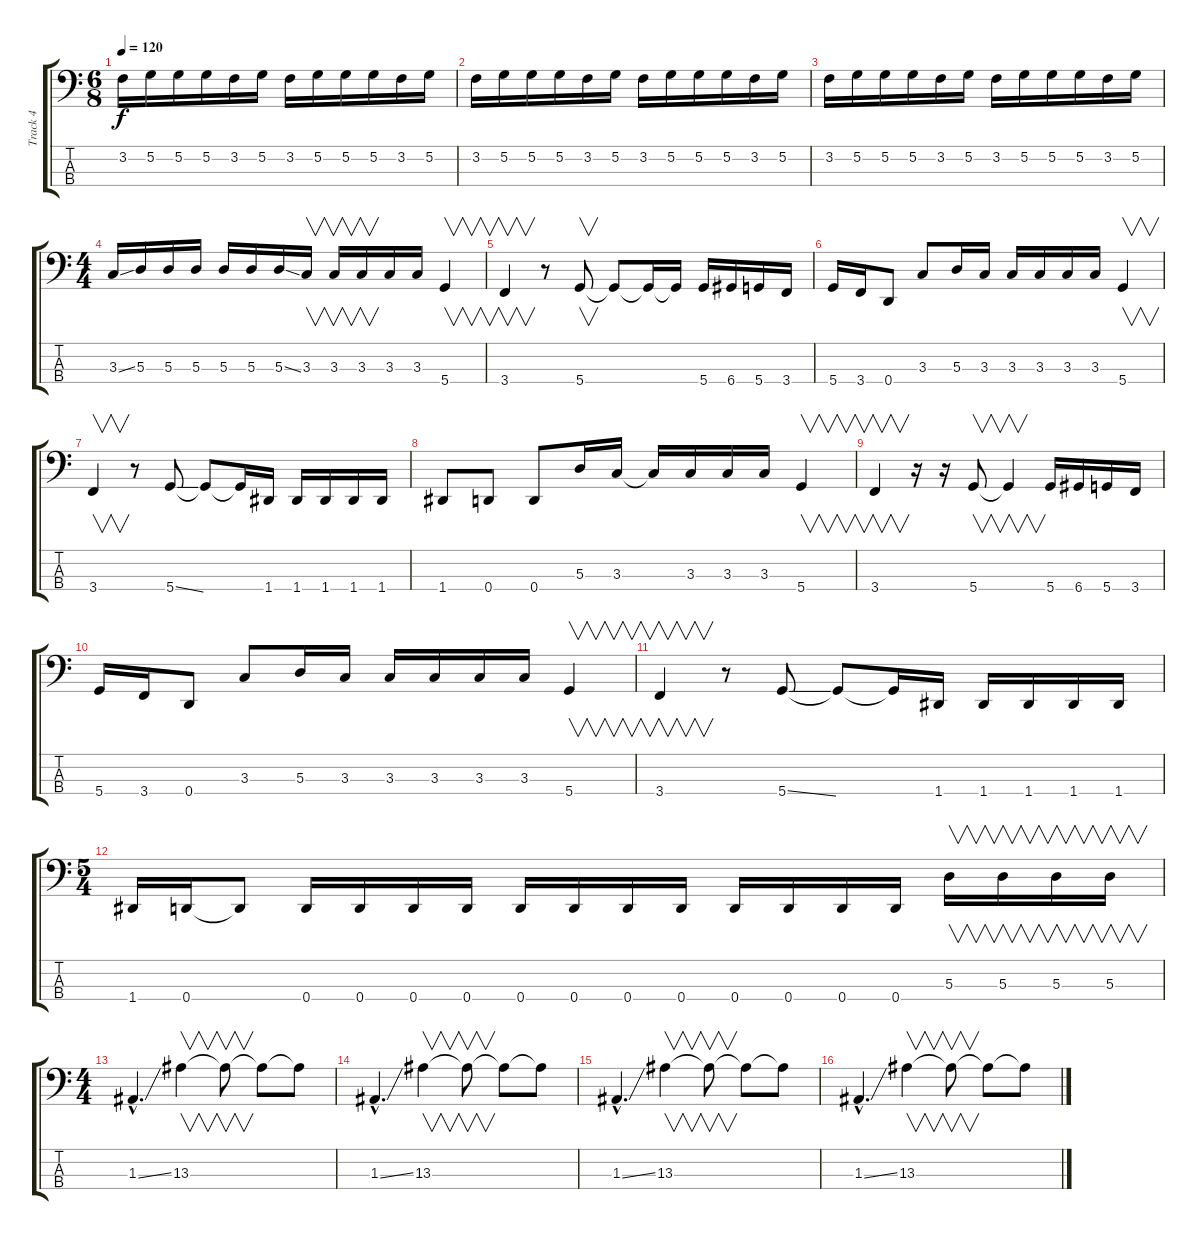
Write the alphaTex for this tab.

\track ("Track 4" "Track 4") {instrument fretlessbass}
\staff {score tabs}
\tuning (G2 D2 A1 D1) {hide}
\ts (6 8)
\tempo 120
\clef f4
\ks c
3.2.16{dy f} 5.2.16 5.2.16 5.2.16 3.2.16 5.2.16 3.2.16 5.2.16 5.2.16 5.2.16 3.2.16 5.2.16 |
3.2.16 5.2.16 5.2.16 5.2.16 3.2.16 5.2.16 3.2.16 5.2.16 5.2.16 5.2.16 3.2.16 5.2.16 |
3.2.16 5.2.16 5.2.16 5.2.16 3.2.16 5.2.16 3.2.16 5.2.16 5.2.16 5.2.16 3.2.16 5.2.16 |
\ts (4 4)
3.3{ss}.16 5.3.16 5.3.16 5.3.16 5.3.16 5.3.16 5.3{ss}.16 3.3.16{v} 3.3.16{v} 3.3.16{v} 3.3.16 3.3.16 5.4.4{v} |
3.4.4{v} r.8 5.4.8{v} 5.4{t}.8 5.4{t}.16 5.4{t}.16 5.4.16 6.4.16 5.4.16 3.4.16 |
5.4.16 3.4.16 0.4.8 3.3.8 5.3.16 3.3.16 3.3.16 3.3.16 3.3.16 3.3.16 5.4.4{v} |
3.4.4{v} r.8 5.4{ss}.8 5.4{t}.8 5.4{t}.16 1.4.16 1.4.16 1.4.16 1.4.16 1.4.16 |
1.4.8 0.4.8 0.4.8 5.3.16 3.3.16 3.3{t}.16 3.3.16 3.3.16 3.3.16 5.4.4{v} |
3.4.4{v} r.16 r.16 5.4.8{v} 5.4{t}.4{v} 5.4.16 6.4.16 5.4.16 3.4.16 |
5.4.16 3.4.16 0.4.8 3.3.8 5.3.16 3.3.16 3.3.16 3.3.16 3.3.16 3.3.16 5.4.4{v} |
3.4.4{v} r.8 5.4{ss}.8 5.4{t}.8 5.4{t}.16 1.4.16 1.4.16 1.4.16 1.4.16 1.4.16 |
\ts (5 4)
1.4.16 0.4.16 0.4{t}.8 0.4.16 0.4.16 0.4.16 0.4.16 0.4.16 0.4.16 0.4.16 0.4.16 0.4.16 0.4.16 0.4.16 0.4.16 5.3.16{v} 5.3.16{v} 5.3.16{v} 5.3.16{v} |
\ts (4 4)
1.3{ss hac}.4{d} 13.3.4{v} 13.3{t}.8{v} 13.3{t}.8 13.3{t}.8 |
1.3{ss hac}.4{d} 13.3.4{v} 13.3{t}.8{v} 13.3{t}.8 13.3{t}.8 |
1.3{ss hac}.4{d} 13.3.4{v} 13.3{t}.8{v} 13.3{t}.8 13.3{t}.8 |
1.3{ss hac}.4{d} 13.3.4{v} 13.3{t}.8{v} 13.3{t}.8 13.3{t}.8
